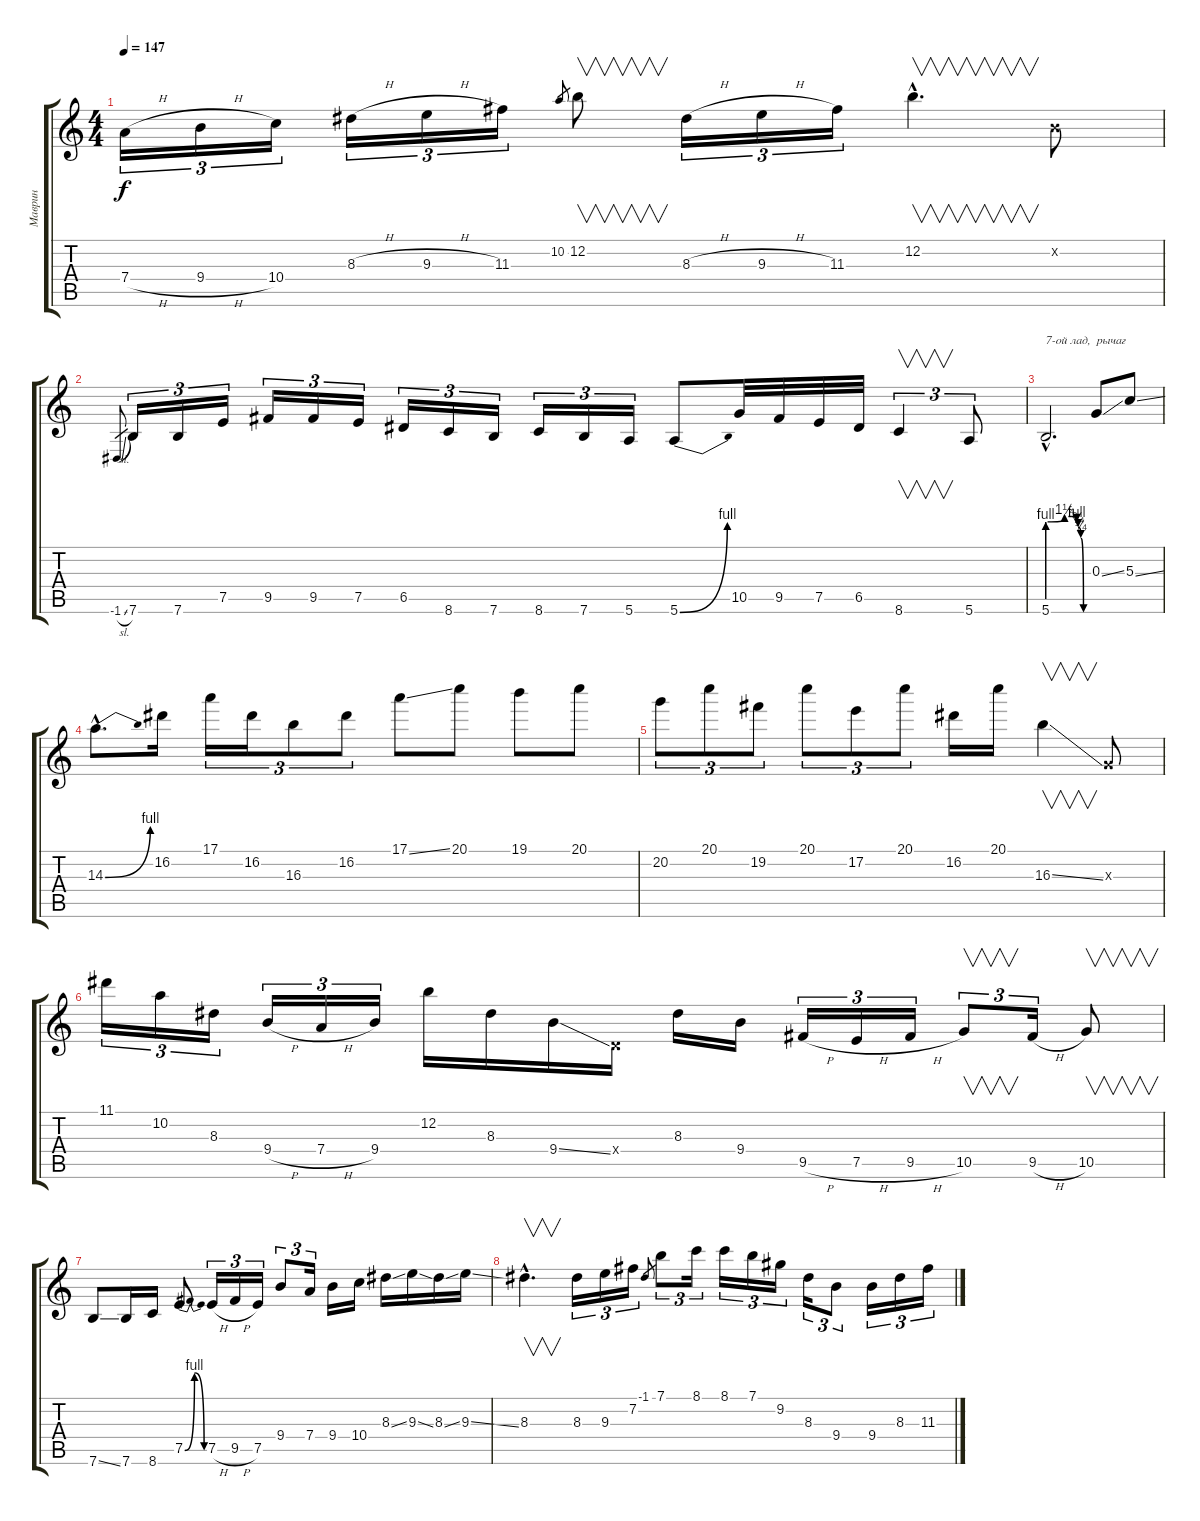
\track ("Маврин" "Маврин") {instrument overdrivenguitar}
\staff {score tabs}
\tuning (E4 B3 G3 D3 A2 E2) {hide}
\ts (4 4)
\tempo 147
\clef g2
\ks c
7.4{h}.16{tu (3 2) dy f} 9.4{h}.16{tu (3 2)} 10.4.16{tu (3 2)} 8.3{h}.16{tu (3 2)} 9.3{h}.16{tu (3 2)} 11.3.16{tu (3 2)} 10.2.8{gr} 12.2.8{v} 8.3{h}.16{tu (3 2)} 9.3{h}.16{tu (3 2)} 11.3.16{tu (3 2)} 12.2{hac}.4{v d} 0.2{x}.8 |
-1.6{sl}.8{gr} 7.6.16{tu (3 2)} 7.6.16{tu (3 2)} 7.5.16{tu (3 2)} 9.5.16{tu (3 2)} 9.5.16{tu (3 2)} 7.5.16{tu (3 2)} 6.5.16{tu (3 2)} 8.6.16{tu (3 2)} 7.6.16{tu (3 2)} 8.6.16{tu (3 2)} 7.6.16{tu (3 2)} 5.6.16{tu (3 2)} 5.6{be (bend 0 0 60 4)}.8 10.5.32 9.5.32 7.5.32 6.5.32 8.6.4{v tu (3 2)} 5.6.8{tu (3 2)} |
5.6{be (custom 0 4 25 5 36 5 43 4 45 3 49 1 53 0 60 0) hac}.2{d txt "7-ой лад,  рычаг"} 0.3{ss}.8 5.3{ss}.8 |
14.3{be (bend 0 0 60 4) hac}.8{d} 16.2.16 17.1.16{tu (3 2)} 16.2.16{tu (3 2)} 16.3.8{tu (3 2)} 16.2.8{tu (3 2)} 17.1{ss}.8 20.1.8 19.1.8 20.1.8 |
20.2.8{tu (3 2)} 20.1.8{tu (3 2)} 19.2.8{tu (3 2)} 20.1.8{tu (3 2)} 17.2.8{tu (3 2)} 20.1.8{tu (3 2)} 16.2.16 20.1.16 16.3{ss}.4{v} 0.3{x}.8 |
11.1.16{tu (3 2)} 10.2.16{tu (3 2)} 8.3.16{tu (3 2)} 9.4{h}.16{tu (3 2)} 7.4{h}.16{tu (3 2)} 9.4.16{tu (3 2)} 12.2.16 8.3.16 9.4{ss}.16 0.4{x}.16 8.3.16 9.4.16 9.5{h}.16{tu (3 2)} 7.5{h}.16{tu (3 2)} 9.5{h}.16{tu (3 2)} 10.5.8{v tu (3 2)} 9.5{h}.16{tu (3 2)} 10.5.8{v} |
7.6{ss}.8 7.6.16 8.6.16 7.5{be (bendrelease 0 0 30 4 50 4 60 0)}.8 7.5{h}.16{tu (3 2)} 9.5{h}.16{tu (3 2)} 7.5.16{tu (3 2)} 9.4.8{tu (3 2)} 7.4.16{tu (3 2)} 9.4.16 10.4.16 8.3{ss}.16 9.3{ss}.16 8.3{ss}.16 9.3{ss}.16 |
8.3{hac}.4{v d} 8.3.16{tu (3 2)} 9.3.16{tu (3 2)} 7.2.16{tu (3 2)} -1.1.8{gr} 7.1.8{tu (3 2)} 8.1.16{tu (3 2)} 8.1.16{tu (3 2)} 7.1.16{tu (3 2)} 9.2.16{tu (3 2)} 8.3.16{tu (3 2)} 9.4.8{tu (3 2)} 9.4.16{tu (3 2)} 8.3.16{tu (3 2)} 11.3.16{tu (3 2)}
